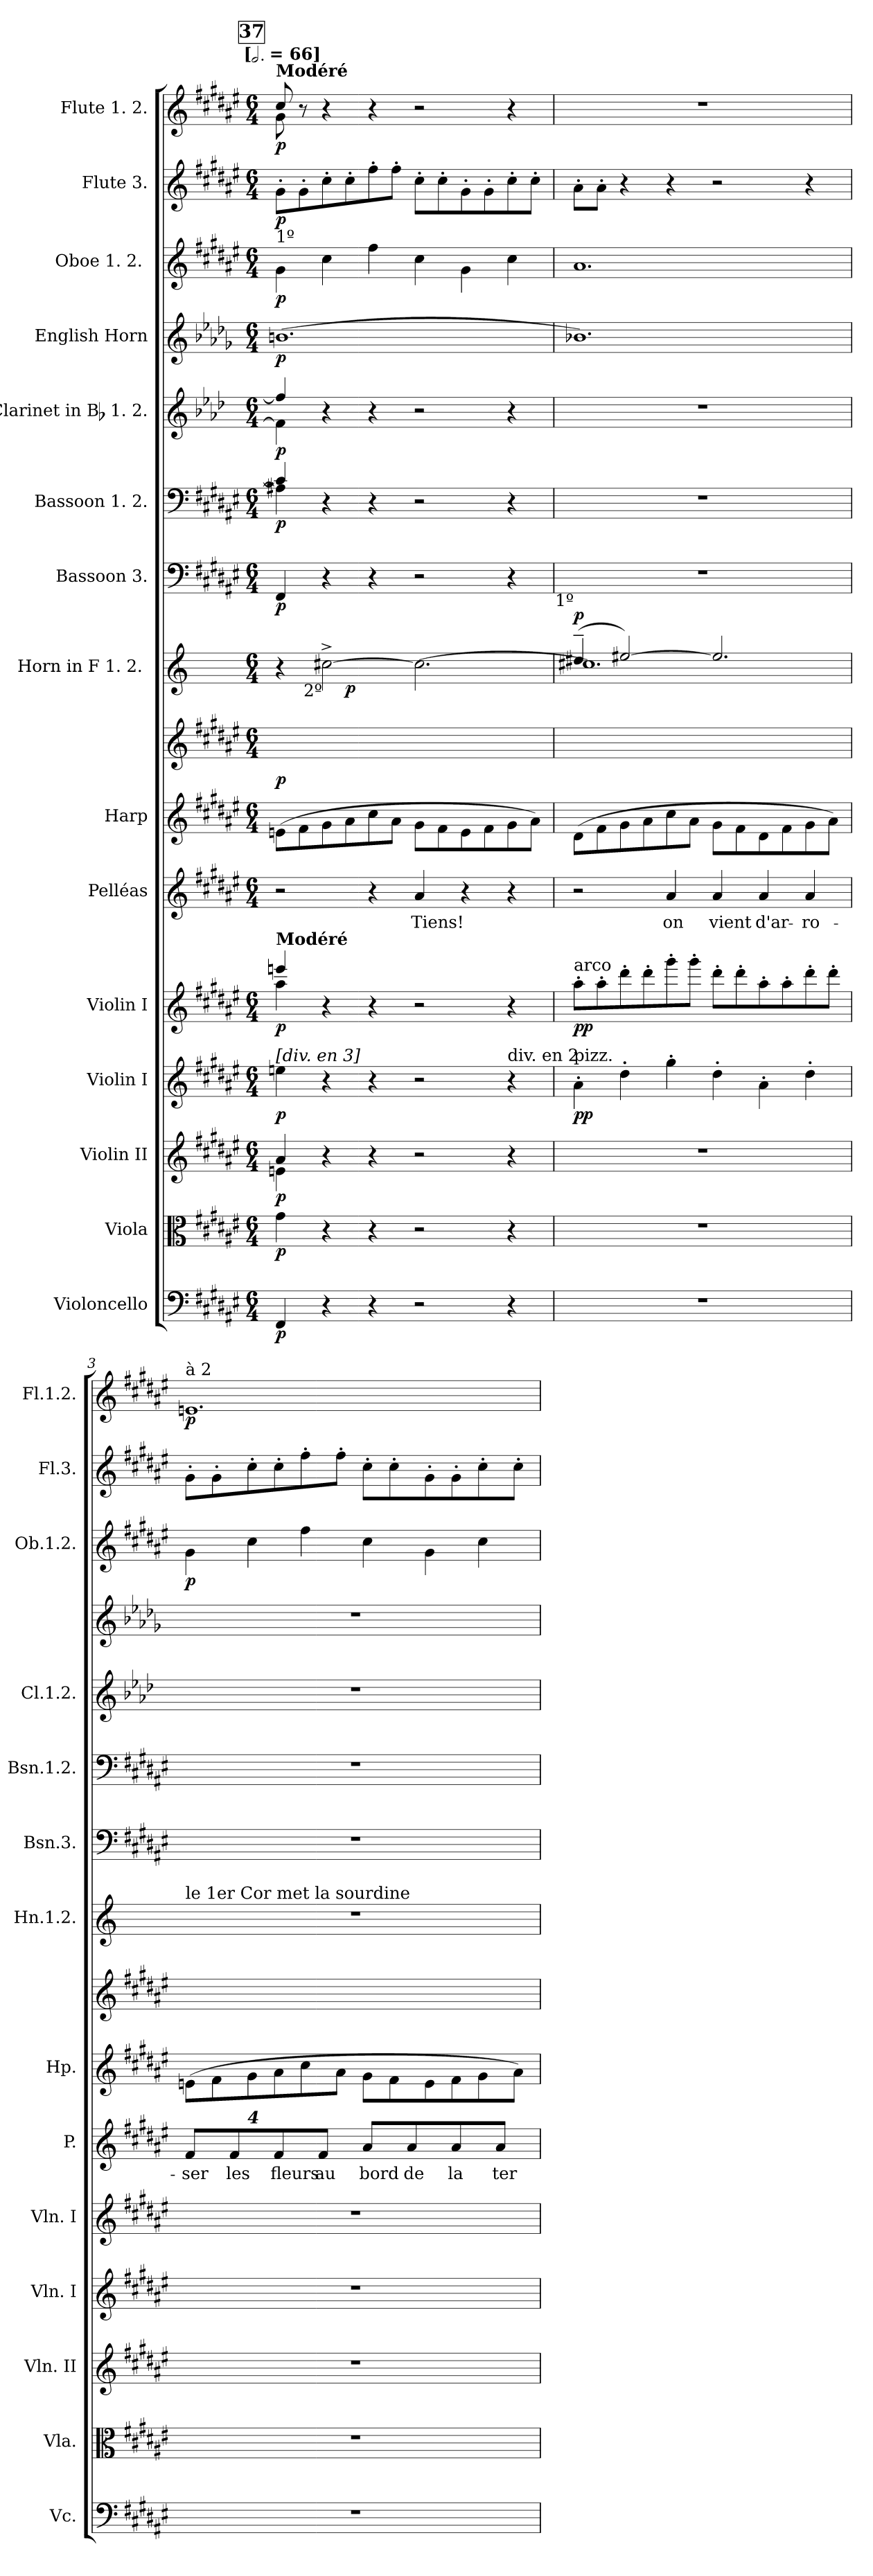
**kern	**dynam	**kern	**dynam	**kern	**dynam	**kern	**dynam	**kern	**dynam	**kern	**text	**kern	**kern	**dynam	**kern	**dynam	**kern	**dynam	**kern	**dynam	**kern	**dynam	**kern	**dynam	**kern	**dynam	**kern	**dynam	**kern	**dynam
*part15	*part15	*part14	*part14	*part13	*part13	*part12	*part12	*part11	*part11	*part10	*part10	*part9	*part9	*part9	*part8	*part8	*part7	*part7	*part6	*part6	*part5	*part5	*part4	*part4	*part3	*part3	*part2	*part2	*part1	*part1
*staff16	*staff16	*staff15	*staff15	*staff14	*staff14	*staff13	*staff13	*staff12	*staff12	*staff11	*staff11	*staff10	*staff9	*staff9/10	*staff8	*staff8	*staff7	*staff7	*staff6	*staff6	*staff5	*staff5	*staff4	*staff4	*staff3	*staff3	*staff2	*staff2	*staff1	*staff1
*I"Violoncello	*	*I"Viola	*	*I"Violin II	*	*I"Violin I	*	*I"Violin I	*	*I"Pelléas	*	*I"Harp	*	*	*I"Horn in F 1. 2. 	*	*I"Bassoon 3.	*	*I"Bassoon 1. 2.	*	*I"Clarinet in Bb 1. 2.	*	*I"English Horn	*	*I"Oboe 1. 2. 	*	*I"Flute 3.	*	*I"Flute 1. 2.	*
*I'Vc.	*	*I'Vla.	*	*I'Vln. II	*	*I'Vln. I	*	*I'Vln. I	*	*I'P.	*	*I'Hp.	*	*	*I'Hn.1.2.	*	*I'Bsn.3.	*	*I'Bsn.1.2.	*	*I'Cl.1.2.	*	*	*	*I'Ob.1.2.	*	*I'Fl.3.	*	*I'Fl.1.2.	*
*clefF4	*	*clefC3	*	*clefG2	*	*clefG2	*	*clefG2	*	*clefG2	*	*clefG2	*clefG2	*	*clefG2	*	*clefF4	*	*clefF4	*	*clefG2	*	*clefG2	*	*clefG2	*	*clefG2	*	*clefG2	*
*	*	*	*	*	*	*	*	*	*	*ITrd7c12	*	*	*	*	*ITrd4c7	*	*	*	*	*	*ITrd1c2	*	*ITrd4c7	*	*	*	*	*	*	*
*k[f#c#g#d#a#e#]	*	*k[f#c#g#d#a#e#]	*	*k[f#c#g#d#a#e#]	*	*k[f#c#g#d#a#e#]	*	*k[f#c#g#d#a#e#]	*	*k[f#c#g#d#a#e#]	*	*k[f#c#g#d#a#e#]	*k[f#c#g#d#a#e#]	*	*k[b-]	*	*k[f#c#g#d#a#e#]	*	*k[f#c#g#d#a#e#]	*	*k[b-e-a-d-g-c-]	*	*k[b-e-a-d-g-c-]	*	*k[f#c#g#d#a#e#]	*	*k[f#c#g#d#a#e#]	*	*k[f#c#g#d#a#e#]	*
*F#:	*	*F#:	*	*F#:	*	*F#:	*	*F#:	*	*F#:	*	*F#:	*F#:	*	*F:	*	*F#:	*	*F#:	*	*G-:	*	*G-:	*	*F#:	*	*F#:	*	*F#:	*
!!LO:TX:omd:t=[[half-dot] = 66]
*M6/4	*	*M6/4	*	*M6/4	*	*M6/4	*	*M6/4	*	*M6/4	*	*M6/4	*M6/4	*	*M6/4	*	*M6/4	*	*M6/4	*	*M6/4	*	*M6/4	*	*M6/4	*	*M6/4	*	*M6/4	*
*MM198	*	*MM198	*	*MM198	*	*MM198	*	*MM198	*	*MM198	*	*MM198	*MM198	*	*MM198	*	*MM198	*	*MM198	*	*MM198	*	*MM198	*	*MM198	*	*MM198	*	*MM198	*
!!LO:REH:place=s1:t=37
=1	=1	=1	=1	=1	=1	=1	=1	=1	=1	=1	=1	=1	=1	=1	=1	=1	=1	=1	=1	=1	=1	=1	=1	=1	=1	=1	=1	=1	=1	=1
*	*	*	*	*^	*	*	*	*^	*	*	*	*	*	*	*^	*	*	*	*^	*	*^	*	*	*	*	*	*	*	*^	*
!	!	!	!	!	!	!	!	!	!	!	!	!	!	!	!	!	!	!	!	!	!	!	!	!	!	!	!	!	!	!	!	!	!	!LO:TX:a:B:t=Modéré	!	!
!	!	!	!	!	!	!	!	!	!	!	!	!	!	!	!	!	!	!	!	!	!	!	!	!	!	!	!	!	!	!LO:TX:a:t=1º	!	!	!	!	!	!
!	!	!	!	!	!	!	!	!	!LO:TX:a:B:t=Modéré	!	!	!	!	!	!	!	!	!	!	!	!	!	!	!	!	!	!	!	!	!	!	!	!	!	!	!
!	!	!	!	!	!	!	!LO:TX:a:t=[div. en 3]	!	!	!	!	!	!	!	!	!	!	!	!	!	!	!	!	!	!	!	!	!	!	!	!	!	!	!	!	!
4FF#	p	4g#	p	4a#	4en	p	4een	p	4eeen	4aa#	p	2r	.	(8en/L	1.ryy	p	4r	4.ryy	.	4FF#	p	4c#]	4A#X]	p	4een]	4en]	p	(<1.en	p	4g#\	p	8g#'L	p	8cc#	8g#	p
.	.	.	.	.	.	.	.	.	.	.	.	.	.	8f#	.	.	.	.	.	.	.	.	.	.	.	.	.	.	.	.	.	8g#'	.	8r	8ryy	.
!	!	!	!	!	!	!	!	!	!	!	!	!	!	!	!	!	!LO:TX:b:rj:t=2º	!	!	!	!	!	!	!	!	!	!	!	!	!	!	!	!	!	!	!
4r	.	4r	.	4r	4ryy	.	4r	.	4r	4ryy	.	.	.	8g#\	.	.	[<2f#X^<	.	.	4r	.	4r	4ryy	.	4r	4ryy	.	.	.	4cc#	.	8cc#'	.	4r	4ryy	.
.	.	.	.	.	.	.	.	.	.	.	.	.	.	8a#\	.	.	.	1ryy	p	.	.	.	.	.	.	.	.	.	.	.	.	8cc#'	.	.	.	.
4r	.	4r	.	4r	4ryy	.	4r	.	4r	4ryy	.	4r	.	8cc#\	.	.	.	.	.	4r	.	4r	4ryy	.	4r	4ryy	.	.	.	4ff#	.	8ff#'	.	4r	4ryy	.
.	.	.	.	.	.	.	.	.	.	.	.	.	.	8a#\J	.	.	.	.	.	.	.	.	.	.	.	.	.	.	.	.	.	8ff#'J	.	.	.	.
2r	.	2r	.	2r	2.ryy	.	2r	.	2r	2.ryy	.	4A#	Tiens!	8g#/L	.	.	2.f#_	.	.	2r	.	2r	2.ryy	.	2r	2.ryy	.	.	.	4cc#	.	8cc#'\L	.	2r	2.ryy	.
.	.	.	.	.	.	.	.	.	.	.	.	.	.	8f#\	.	.	.	.	.	.	.	.	.	.	.	.	.	.	.	.	.	8cc#'	.	.	.	.
.	.	.	.	.	.	.	.	.	.	.	.	4r	.	8e	.	.	.	.	.	.	.	.	.	.	.	.	.	.	.	4g#\	.	8g#'	.	.	.	.
.	.	.	.	.	.	.	.	.	.	.	.	.	.	8f#	.	.	.	.	.	.	.	.	.	.	.	.	.	.	.	.	.	8g#'	.	.	.	.
!	!	!	!	!	!	!	!LO:TX:a:t=div. en 2	!	!	!	!	!	!	!	!	!	!	!	!	!	!	!	!	!	!	!	!	!	!	!	!	!	!	!	!	!
4r	.	4r	.	4r	.	.	4r	.	4r	.	.	4r	.	8g#\	.	.	.	.	.	4r	.	4r	.	.	4r	.	.	.	.	4cc#	.	8cc#'	.	4r	.	.
.	.	.	.	.	.	.	.	.	.	.	.	.	.	8a#\J)	.	.	.	8ryy	.	.	.	.	.	.	.	.	.	.	.	.	.	8cc#'J	.	.	.	.
*	*	*	*	*	*	*	*	*	*	*	*	*	*	*	*	*	*	*	*	*	*	*v	*v	*	*	*	*	*	*	*	*	*	*	*v	*v	*
*	*	*	*	*v	*v	*	*	*	*v	*v	*	*	*	*	*	*	*	*	*	*	*	*	*	*v	*v	*	*	*	*	*	*	*	*	*
=2	=2	=2	=2	=2	=2	=2	=2	=2	=2	=2	=2	=2	=2	=2	=2	=2	=2	=2	=2	=2	=2	=2	=2	=2	=2	=2	=2	=2	=2	=2	=2
!	!	!	!	!	!	!	!	!	!	!	!	!	!	!	!LO:TX:a:rj:t=1º	!	!	!	!	!	!	!	!	!	!	!	!	!	!	!	!
!	!	!	!	!	!	!	!	!LO:TX:a:t=arco	!	!	!	!	!	!	!	!	!	!	!	!	!	!	!	!	!	!	!	!	!	!	!
!	!	!	!	!	!	!LO:TX:a:t=pizz.	!	!	!	!	!	!	!	!	!	!	!	!	!	!	!	!	!	!	!	!	!	!	!	!	!
!	!	!	!	!	!	!	!	!	!	!	!	!	!	!	!	!	!LO:DY:a	!	!	!	!	!	!	!	!	!	!	!	!	!	!
1.r	.	1.r	.	1.r	.	4a#'\	pp	8aa#'L	pp	2r	.	(8d#/L	1.ryy	.	(4g#X~	1.f#X]	p	1.r	.	1.r	.	1.r	.	1.e-X)	.	1.a#	.	8a#'\L	.	1.r	.
.	.	.	.	.	.	.	.	8aa#'	.	.	.	8f#	.	.	.	.	.	.	.	.	.	.	.	.	.	.	.	8a#'J	.	.	.
.	.	.	.	.	.	4dd#'	.	8ddd#'	.	.	.	8g#\	.	.	[2a#X)	.	.	.	.	.	.	.	.	.	.	.	.	4r	.	.	.
.	.	.	.	.	.	.	.	8ddd#'	.	.	.	8a#\	.	.	.	.	.	.	.	.	.	.	.	.	.	.	.	.	.	.	.
.	.	.	.	.	.	4gg#'	.	8ggg#'	.	4A#	on	8cc#\	.	.	.	.	.	.	.	.	.	.	.	.	.	.	.	4r	.	.	.
.	.	.	.	.	.	.	.	8ggg#'J	.	.	.	8a#\J	.	.	.	.	.	.	.	.	.	.	.	.	.	.	.	.	.	.	.
.	.	.	.	.	.	4dd#'	.	8ddd#'L	.	4A#	vient	8g#/L	.	.	2.a#]	.	.	.	.	.	.	.	.	.	.	.	.	2r	.	.	.
.	.	.	.	.	.	.	.	8ddd#'	.	.	.	8f#\	.	.	.	.	.	.	.	.	.	.	.	.	.	.	.	.	.	.	.
.	.	.	.	.	.	4a#'\	.	8aa#'	.	4A#	d'ar-	8d#	.	.	.	.	.	.	.	.	.	.	.	.	.	.	.	.	.	.	.
.	.	.	.	.	.	.	.	8aa#'	.	.	.	8f#\	.	.	.	.	.	.	.	.	.	.	.	.	.	.	.	.	.	.	.
.	.	.	.	.	.	4dd#'	.	8ddd#'	.	4A#	-ro-	8g#\	.	.	.	.	.	.	.	.	.	.	.	.	.	.	.	4r	.	.	.
.	.	.	.	.	.	.	.	8ddd#'J	.	.	.	8a#\J)	.	.	.	.	.	.	.	.	.	.	.	.	.	.	.	.	.	.	.
*	*	*	*	*	*	*	*	*	*	*	*	*	*	*	*v	*v	*	*	*	*	*	*	*	*	*	*	*	*	*	*	*
=3	=3	=3	=3	=3	=3	=3	=3	=3	=3	=3	=3	=3	=3	=3	=3	=3	=3	=3	=3	=3	=3	=3	=3	=3	=3	=3	=3	=3	=3	=3
*	*	*	*	*	*	*	*	*	*	*Xtuplet	*	*	*	*	*	*	*	*	*	*	*	*	*	*	*	*	*	*	*	*
!	!	!	!	!	!	!	!	!	!	!	!	!	!	!	!	!	!	!	!	!	!	!	!	!	!	!	!	!	!LO:TX:a:t=à 2	!
!	!	!	!	!	!	!	!	!	!	!	!	!	!	!	!LO:TX:a:t=le 1er Cor met la sourdine	!	!	!	!	!	!	!	!	!	!	!	!	!	!	!
*	*	*	*	*	*	*	*	*	*	*^	*	*	*	*	*	*	*	*	*	*	*	*	*	*	*	*	*	*	*	*
1.r	.	1.r	.	1.r	.	1.r	.	1.r	.	16%3F#/L	4ryy	-ser	(8en/L	1.ryy	.	1.r	.	1.r	.	1.r	.	1.r	.	1.r	.	4g#\	p	8g#'L	.	1.en	p
.	.	.	.	.	.	.	.	.	.	.	.	.	8f#	.	.	.	.	.	.	.	.	.	.	.	.	.	.	8g#'	.	.	.
.	.	.	.	.	.	.	.	.	.	16%3F#/	.	les	.	.	.	.	.	.	.	.	.	.	.	.	.	.	.	.	.	.	.
!	!	!	!	!	!	!	!	!	!	!	!LO:TX:a:Bi:t=4	!	!	!	!	!	!	!	!	!	!	!	!	!	!	!	!	!	!	!	!
.	.	.	.	.	.	.	.	.	.	.	1ryy	.	8g#\	.	.	.	.	.	.	.	.	.	.	.	.	4cc#	.	8cc#'	.	.	.
.	.	.	.	.	.	.	.	.	.	16%3F#/	.	fleurs	8a#\	.	.	.	.	.	.	.	.	.	.	.	.	.	.	8cc#'	.	.	.
.	.	.	.	.	.	.	.	.	.	.	.	.	8cc#\	.	.	.	.	.	.	.	.	.	.	.	.	4ff#	.	8ff#'	.	.	.
.	.	.	.	.	.	.	.	.	.	16%3F#/J	.	au	.	.	.	.	.	.	.	.	.	.	.	.	.	.	.	.	.	.	.
.	.	.	.	.	.	.	.	.	.	.	.	.	8a#\J	.	.	.	.	.	.	.	.	.	.	.	.	.	.	8ff#'J	.	.	.
.	.	.	.	.	.	.	.	.	.	16%3A#/L	.	bord	8g#/L	.	.	.	.	.	.	.	.	.	.	.	.	4cc#	.	8cc#'\L	.	.	.
.	.	.	.	.	.	.	.	.	.	.	.	.	8f#\	.	.	.	.	.	.	.	.	.	.	.	.	.	.	8cc#'	.	.	.
.	.	.	.	.	.	.	.	.	.	16%3A#/	.	de	.	.	.	.	.	.	.	.	.	.	.	.	.	.	.	.	.	.	.
.	.	.	.	.	.	.	.	.	.	.	.	.	8e	.	.	.	.	.	.	.	.	.	.	.	.	4g#\	.	8g#'	.	.	.
.	.	.	.	.	.	.	.	.	.	16%3A#/	.	la	8f#	.	.	.	.	.	.	.	.	.	.	.	.	.	.	8g#'	.	.	.
.	.	.	.	.	.	.	.	.	.	.	4ryy	.	8g#\	.	.	.	.	.	.	.	.	.	.	.	.	4cc#	.	8cc#'	.	.	.
.	.	.	.	.	.	.	.	.	.	16%3A#/J	.	ter-	.	.	.	.	.	.	.	.	.	.	.	.	.	.	.	.	.	.	.
.	.	.	.	.	.	.	.	.	.	.	.	.	8a#\J)	.	.	.	.	.	.	.	.	.	.	.	.	.	.	8cc#'J	.	.	.
*	*	*	*	*	*	*	*	*	*	*v	*v	*	*	*	*	*	*	*	*	*	*	*	*	*	*	*	*	*	*	*	*
=	=	=	=	=	=	=	=	=	=	=	=	=	=	=	=	=	=	=	=	=	=	=	=	=	=	=	=	=	=	=
*-	*-	*-	*-	*-	*-	*-	*-	*-	*-	*-	*-	*-	*-	*-	*-	*-	*-	*-	*-	*-	*-	*-	*-	*-	*-	*-	*-	*-	*-	*-
